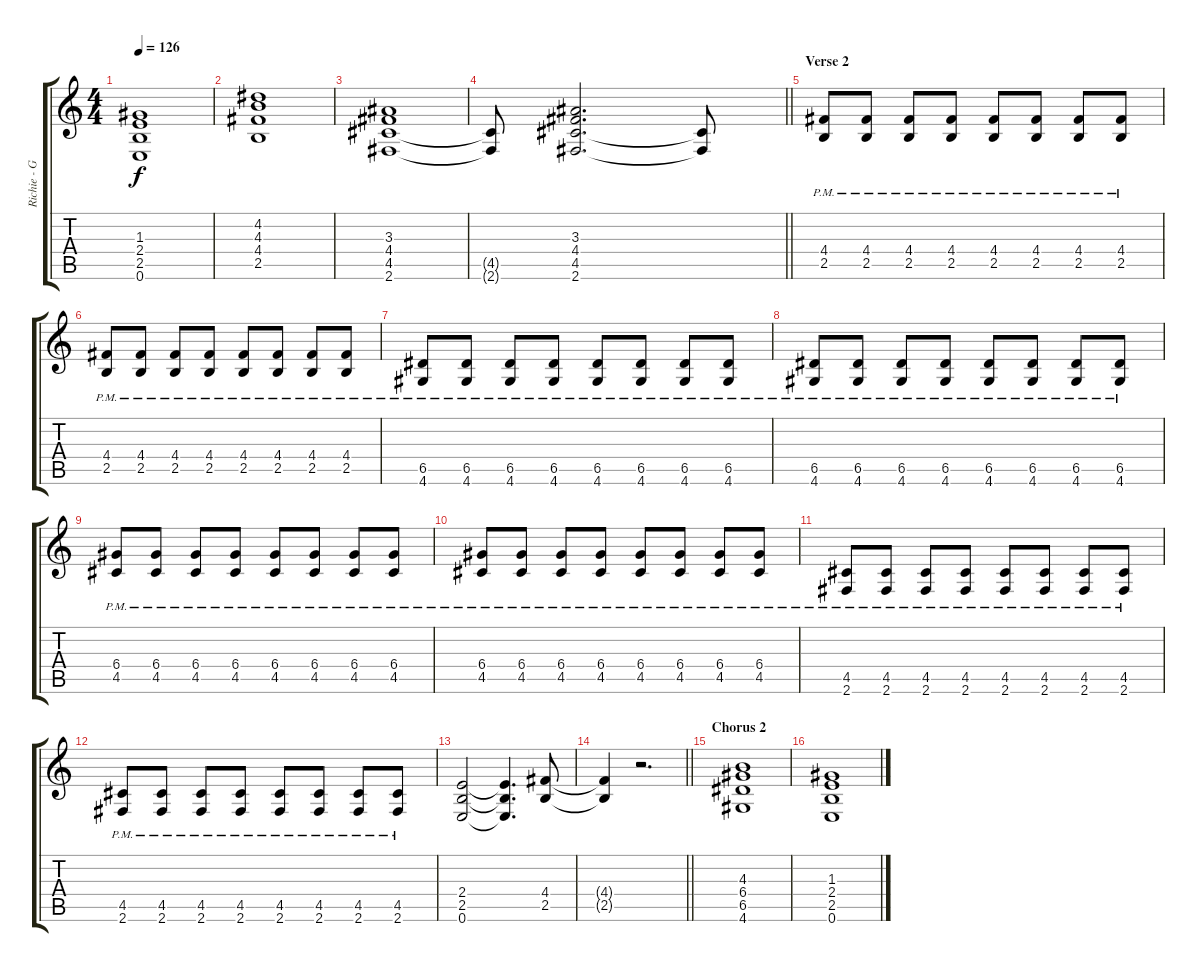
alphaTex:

\track ("Richie - Guitar 2" "Richie - G") {instrument overdrivenguitar}
\staff {score tabs}
\tuning (E4 B3 G3 D3 A2 E2) {hide}
\ts (4 4)
\tempo 126
\clef g2
\ks c
(1.3 2.4 2.5 0.6).1{dy f} |
(4.2 4.3 4.4 2.5).1 |
(3.3 4.4 4.5 2.6).1 |
\barLineRight lightlight
(4.5{t} 2.6{t}).8 (3.3 4.4 4.5 2.6).2{d} (4.5{t} 2.6{t}).8 |
\section ("" "Verse 2")
(4.4{pm} 2.5{pm}).8{volume 5} (4.4{pm} 2.5{pm}).8 (4.4{pm} 2.5{pm}).8 (4.4{pm} 2.5{pm}).8 (4.4{pm} 2.5{pm}).8 (4.4{pm} 2.5{pm}).8 (4.4{pm} 2.5{pm}).8 (4.4{pm} 2.5{pm}).8 |
(4.4{pm} 2.5{pm}).8 (4.4{pm} 2.5{pm}).8 (4.4{pm} 2.5{pm}).8 (4.4{pm} 2.5{pm}).8 (4.4{pm} 2.5{pm}).8 (4.4{pm} 2.5{pm}).8 (4.4{pm} 2.5{pm}).8 (4.4{pm} 2.5{pm}).8 |
(6.5{pm} 4.6{pm}).8 (6.5{pm} 4.6{pm}).8 (6.5{pm} 4.6{pm}).8 (6.5{pm} 4.6{pm}).8 (6.5{pm} 4.6{pm}).8 (6.5{pm} 4.6{pm}).8 (6.5{pm} 4.6{pm}).8 (6.5{pm} 4.6{pm}).8 |
(6.5{pm} 4.6{pm}).8 (6.5{pm} 4.6{pm}).8 (6.5{pm} 4.6{pm}).8 (6.5{pm} 4.6{pm}).8 (6.5{pm} 4.6{pm}).8 (6.5{pm} 4.6{pm}).8 (6.5{pm} 4.6{pm}).8 (6.5{pm} 4.6{pm}).8 |
(6.4{pm} 4.5{pm}).8 (6.4{pm} 4.5{pm}).8 (6.4{pm} 4.5{pm}).8 (6.4{pm} 4.5{pm}).8 (6.4{pm} 4.5{pm}).8 (6.4{pm} 4.5{pm}).8 (6.4{pm} 4.5{pm}).8 (6.4{pm} 4.5{pm}).8 |
(6.4{pm} 4.5{pm}).8 (6.4{pm} 4.5{pm}).8 (6.4{pm} 4.5{pm}).8 (6.4{pm} 4.5{pm}).8 (6.4{pm} 4.5{pm}).8 (6.4{pm} 4.5{pm}).8 (6.4{pm} 4.5{pm}).8 (6.4{pm} 4.5{pm}).8 |
(4.5{pm} 2.6{pm}).8 (4.5{pm} 2.6{pm}).8 (4.5{pm} 2.6{pm}).8 (4.5{pm} 2.6{pm}).8 (4.5{pm} 2.6{pm}).8 (4.5{pm} 2.6{pm}).8 (4.5{pm} 2.6{pm}).8 (4.5{pm} 2.6{pm}).8 |
(4.5{pm} 2.6{pm}).8 (4.5{pm} 2.6{pm}).8 (4.5{pm} 2.6{pm}).8 (4.5{pm} 2.6{pm}).8 (4.5{pm} 2.6{pm}).8 (4.5{pm} 2.6{pm}).8 (4.5{pm} 2.6{pm}).8 (4.5{pm} 2.6{pm}).8 |
(2.4 2.5 0.6).2{volume 9} (2.4{t} 2.5{t} 0.6{t}).4{d} (4.4 2.5).8 |
\barLineRight lightlight
(4.4{t} 2.5{t}).4 r.2{d} |
\section ("" "Chorus 2")
(4.3 6.4 6.5 4.6).1 |
(1.3 2.4 2.5 0.6).1
